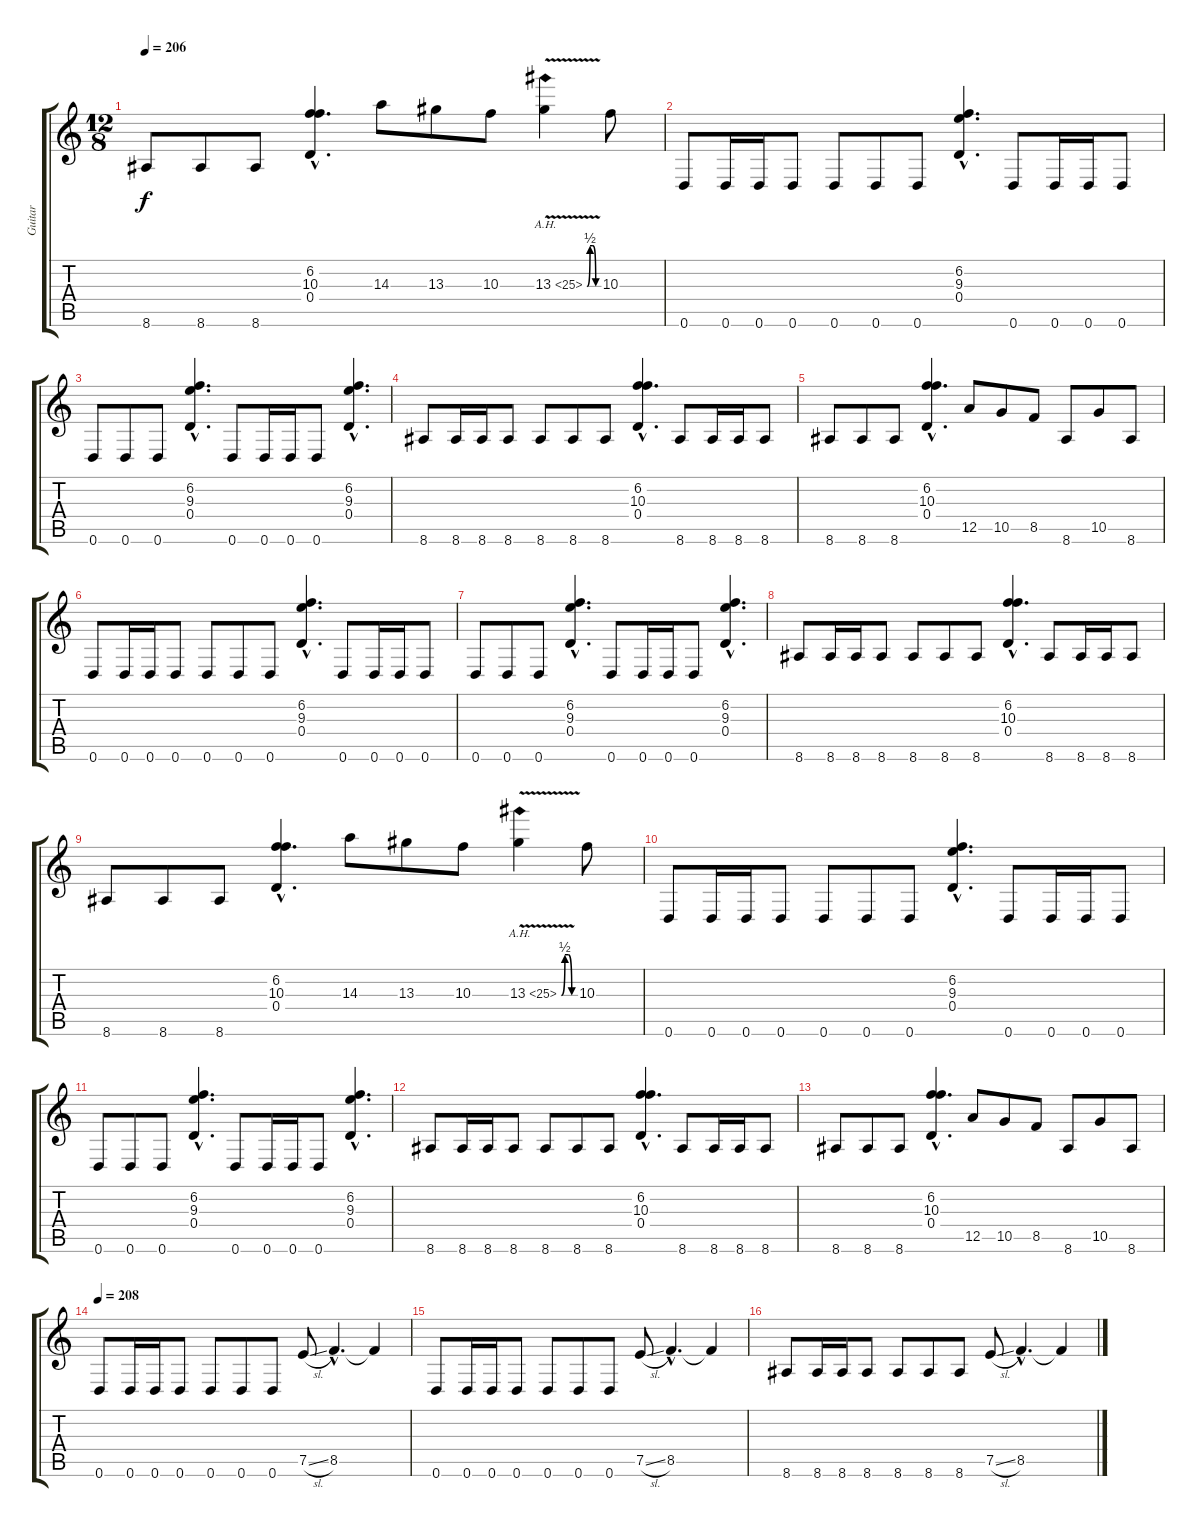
\track ("Guitar" "Guitar") {instrument distortionguitar}
\staff {score tabs}
\tuning (E4 B3 G3 D3 A2 D2) {hide}
\ts (12 8)
\tempo 206
\clef g2
\ks c
8.6.8{dy f} 8.6.8 8.6.8 (6.2{hac} 10.3{hac} 0.4{hac}).4{d} 14.3.8 13.3.8 10.3.8 13.3{be (custom 0 0 15 2 30 2 45 0 60 0) ah 12 v}.4 10.3.8 |
0.6.8 0.6.16 0.6.16 0.6.8 0.6.8 0.6.8 0.6.8 (6.2{hac} 9.3{hac} 0.4{hac}).4{d} 0.6.8 0.6.16 0.6.16 0.6.8 |
0.6.8 0.6.8 0.6.8 (6.2{hac} 9.3{hac} 0.4{hac}).4{d} 0.6.8 0.6.16 0.6.16 0.6.8 (6.2{hac} 9.3{hac} 0.4{hac}).4{d} |
8.6.8 8.6.16 8.6.16 8.6.8 8.6.8 8.6.8 8.6.8 (6.2{hac} 10.3{hac} 0.4{hac}).4{d} 8.6.8 8.6.16 8.6.16 8.6.8 |
8.6.8 8.6.8 8.6.8 (6.2{hac} 10.3{hac} 0.4{hac}).4{d} 12.5.8 10.5.8 8.5.8 8.6.8 10.5.8 8.6.8 |
0.6.8 0.6.16 0.6.16 0.6.8 0.6.8 0.6.8 0.6.8 (6.2{hac} 9.3{hac} 0.4{hac}).4{d} 0.6.8 0.6.16 0.6.16 0.6.8 |
0.6.8 0.6.8 0.6.8 (6.2{hac} 9.3{hac} 0.4{hac}).4{d} 0.6.8 0.6.16 0.6.16 0.6.8 (6.2{hac} 9.3{hac} 0.4{hac}).4{d} |
8.6.8 8.6.16 8.6.16 8.6.8 8.6.8 8.6.8 8.6.8 (6.2{hac} 10.3{hac} 0.4{hac}).4{d} 8.6.8 8.6.16 8.6.16 8.6.8 |
8.6.8 8.6.8 8.6.8 (6.2{hac} 10.3{hac} 0.4{hac}).4{d} 14.3.8 13.3.8 10.3.8 13.3{be (custom 0 0 15 2 30 2 45 0 60 0) ah 12 v}.4 10.3.8 |
0.6.8 0.6.16 0.6.16 0.6.8 0.6.8 0.6.8 0.6.8 (6.2{hac} 9.3{hac} 0.4{hac}).4{d} 0.6.8 0.6.16 0.6.16 0.6.8 |
0.6.8 0.6.8 0.6.8 (6.2{hac} 9.3{hac} 0.4{hac}).4{d} 0.6.8 0.6.16 0.6.16 0.6.8 (6.2{hac} 9.3{hac} 0.4{hac}).4{d} |
8.6.8 8.6.16 8.6.16 8.6.8 8.6.8 8.6.8 8.6.8 (6.2{hac} 10.3{hac} 0.4{hac}).4{d} 8.6.8 8.6.16 8.6.16 8.6.8 |
8.6.8 8.6.8 8.6.8 (6.2{hac} 10.3{hac} 0.4{hac}).4{d} 12.5.8 10.5.8 8.5.8 8.6.8 10.5.8 8.6.8 |
\tempo 208
0.6.8 0.6.16 0.6.16 0.6.8 0.6.8 0.6.8 0.6.8 7.5{sl}.8 8.5{hac}.4{d} 8.5{t}.4 |
0.6.8 0.6.16 0.6.16 0.6.8 0.6.8 0.6.8 0.6.8 7.5{sl}.8 8.5{hac}.4{d} 8.5{t}.4 |
8.6.8 8.6.16 8.6.16 8.6.8 8.6.8 8.6.8 8.6.8 7.5{sl}.8 8.5{hac}.4{d} 8.5{t}.4
